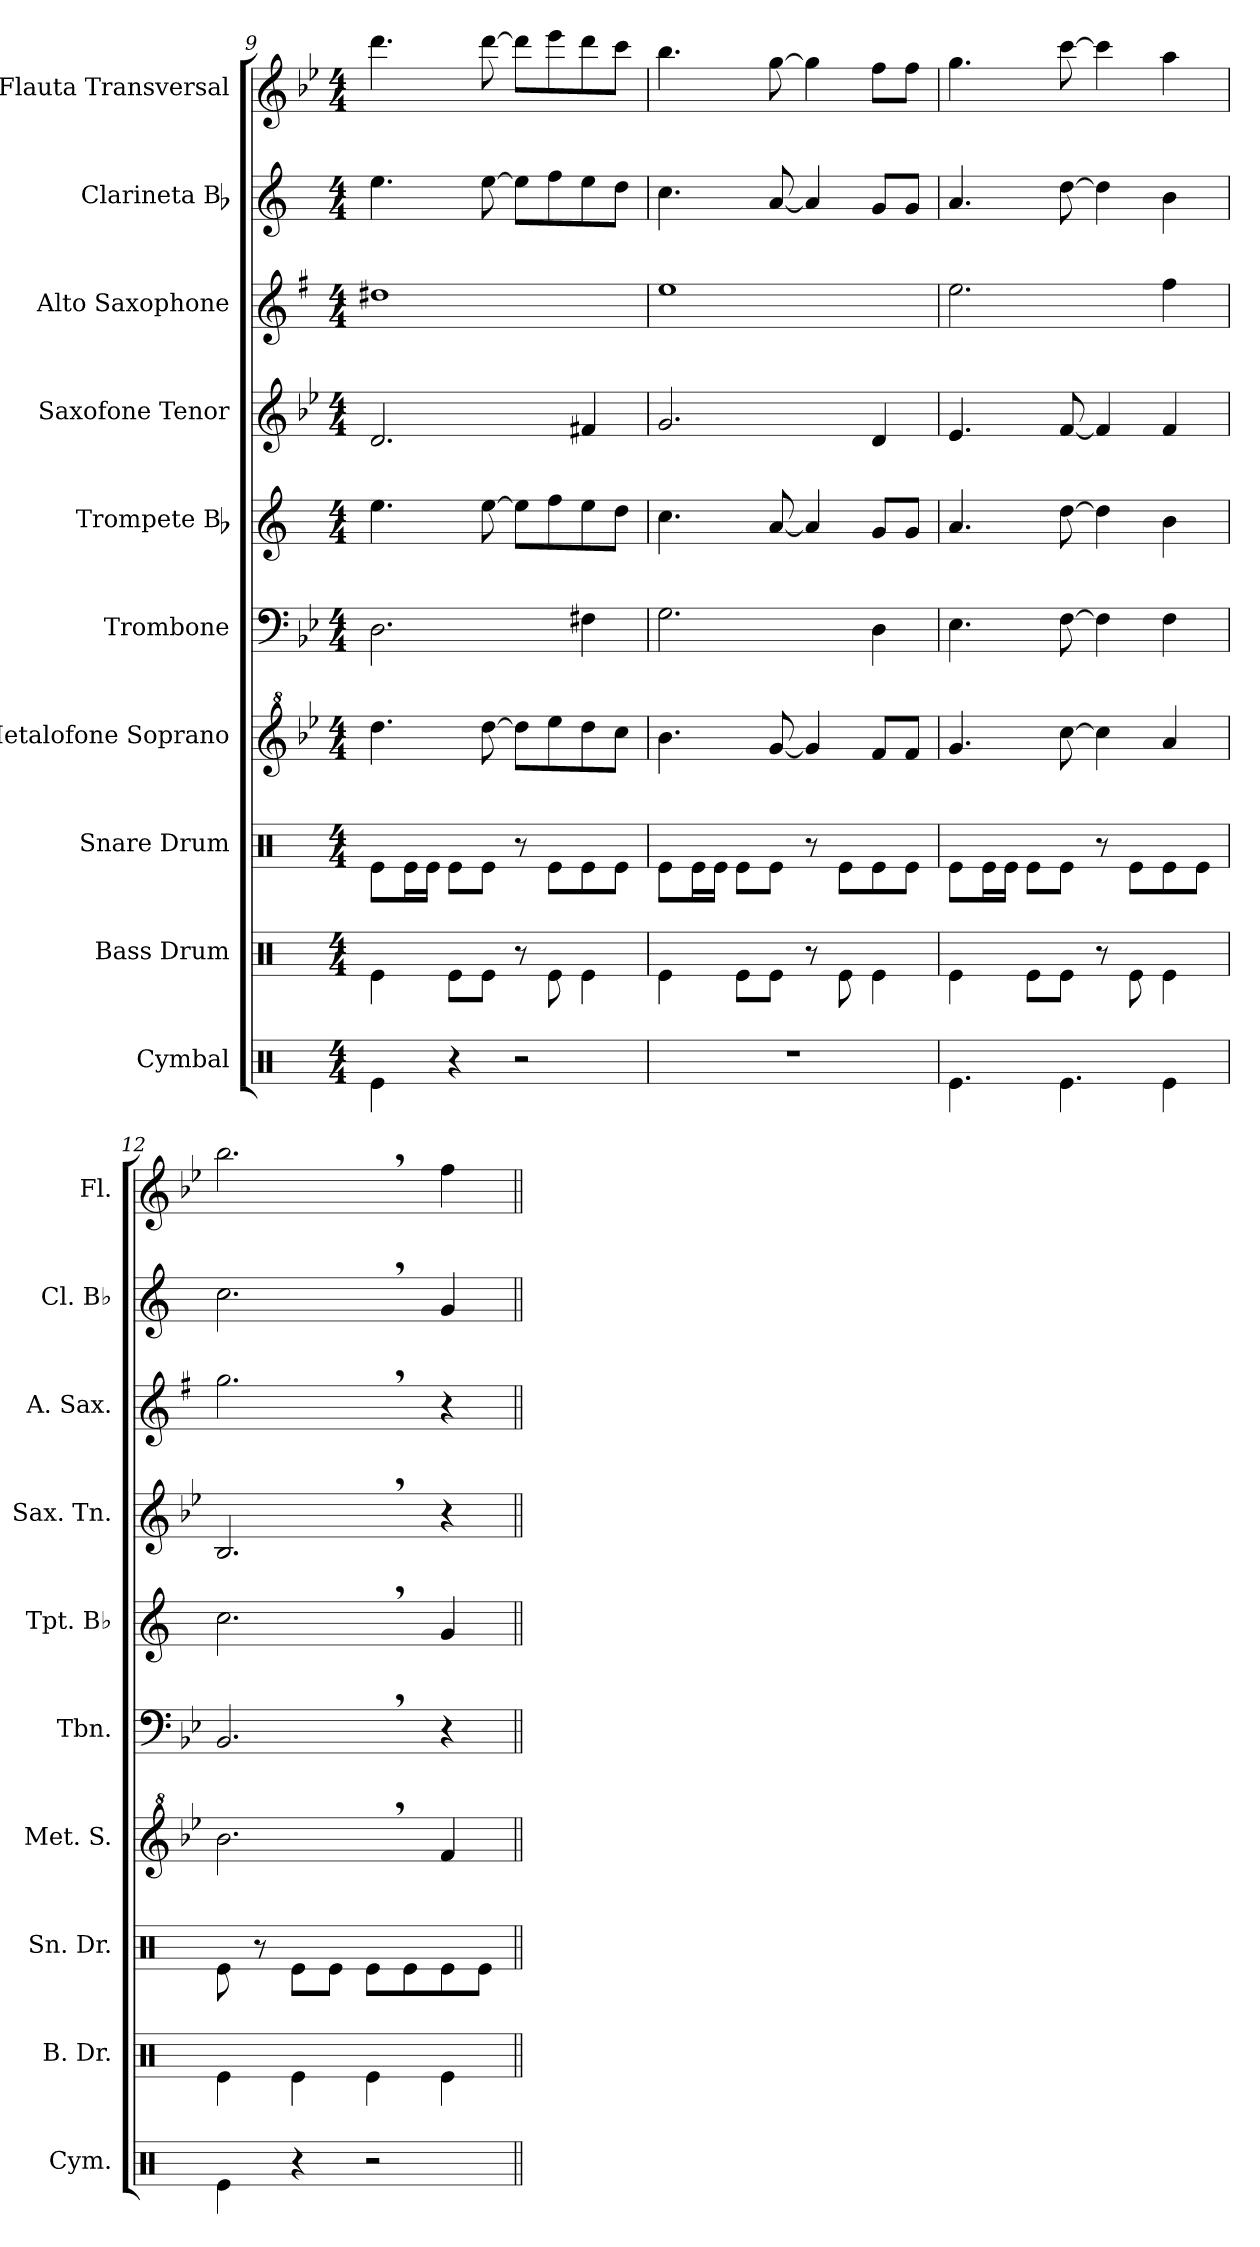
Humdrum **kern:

**kern	**kern	**kern	**kern	**kern	**kern	**kern	**kern	**kern	**kern
*part10	*part9	*part8	*part7	*part6	*part5	*part4	*part3	*part2	*part1
*staff10	*staff9	*staff8	*staff7	*staff6	*staff5	*staff4	*staff3	*staff2	*staff1
*I"Cymbal	*I"Bass Drum	*I"Snare Drum	*I"Metalofone Soprano	*I"Trombone	*I"Trompete Bb	*I"Saxofone Tenor	*I"Alto Saxophone	*I"Clarineta Bb	*I"Flauta Transversal
*I'Cym.	*I'B. Dr.	*I'Sn. Dr.	*I'Met. S.	*I'Tbn.	*I'Tpt. Bb	*I'Sax. Tn.	*I'A. Sax.	*I'Cl. Bb	*I'Fl.
*clefX	*clefX	*clefX	*clefG^2	*clefF4	*clefG2	*clefG2	*clefG2	*clefG2	*clefG2
*	*	*	*	*	*ITrd1c2	*ITrd8c14	*ITrd5c9	*ITrd1c2	*
*k[]	*k[]	*k[]	*k[b-e-]	*k[b-e-]	*k[b-e-]	*k[b-e-]	*k[b-e-]	*k[b-e-]	*k[b-e-]
*M4/4	*M4/4	*M4/4	*M4/4	*M4/4	*M4/4	*M4/4	*M4/4	*M4/4	*M4/4
=9	=9	=9	=9	=9	=9	=9	=9	=9	=9
4Re\	4Re\	8Re\L	4.ddd\	2.D\	4.dd\	2.D/	1f#X	4.dd\	4.ddd\
.	.	16Re\L	.	.	.	.	.	.	.
.	.	16Re\JJ	.	.	.	.	.	.	.
4r	8Re\L	8Re\L	.	.	.	.	.	.	.
.	8Re\J	8Re\J	[8ddd\	.	[8dd\	.	.	[8dd\	[8ddd\
2r	8r	8r	8ddd\L]	.	8dd\L]	.	.	8dd\L]	8ddd\L]
.	8Re\	8Re\L	8eee-\	.	8ee-\	.	.	8ee-\	8eee-\
.	4Re\	8Re\	8ddd\	4F#X\	8dd\	4F#X/	.	8dd\	8ddd\
.	.	8Re\J	8ccc\J	.	8cc\J	.	.	8cc\J	8ccc\J
=10	=10	=10	=10	=10	=10	=10	=10	=10	=10
1r	4Re\	8Re\L	4.bb-\	2.G\	4.b-\	2.G/	1g	4.b-\	4.bb-\
.	.	16Re\L	.	.	.	.	.	.	.
.	.	16Re\JJ	.	.	.	.	.	.	.
.	8Re\L	8Re\L	.	.	.	.	.	.	.
.	8Re\J	8Re\J	[8gg/	.	[8g/	.	.	[8g/	[8gg\
.	8r	8r	4gg/]	.	4g/]	.	.	4g/]	4gg\]
.	8Re\	8Re\L	.	.	.	.	.	.	.
.	4Re\	8Re\	8ff/L	4D\	8f/L	4D/	.	8f/L	8ff\L
.	.	8Re\J	8ff/J	.	8f/J	.	.	8f/J	8ff\J
=11	=11	=11	=11	=11	=11	=11	=11	=11	=11
4.Re\	4Re\	8Re\L	4.gg/	4.E-\	4.g/	4.E-/	2.g\	4.g/	4.gg\
.	.	16Re\L	.	.	.	.	.	.	.
.	.	16Re\JJ	.	.	.	.	.	.	.
.	8Re\L	8Re\L	.	.	.	.	.	.	.
4.Re\	8Re\J	8Re\J	[8ccc\	[8F\	[8cc\	[8F/	.	[8cc\	[8ccc\
.	8r	8r	4ccc\]	4F\]	4cc\]	4F/]	.	4cc\]	4ccc\]
.	8Re\	8Re\L	.	.	.	.	.	.	.
4Re\	4Re\	8Re\	4aa/	4F\	4a\	4F/	4a\	4a\	4aa\
.	.	8Re\J	.	.	.	.	.	.	.
!!LO:PB:g=z
=12	=12	=12	=12	=12	=12	=12	=12	=12	=12
4Re\	4Re\	8Re\	2.bb-,\	2.BB-,/	2.b-,\	2.BB-,/	2.b-,\	2.b-,\	2.bb-,\
.	.	8r	.	.	.	.	.	.	.
4r	4Re\	8Re\L	.	.	.	.	.	.	.
.	.	8Re\J	.	.	.	.	.	.	.
2r	4Re\	8Re\L	.	.	.	.	.	.	.
.	.	8Re\	.	.	.	.	.	.	.
.	4Re\	8Re\	4ff/	4r	4f/	4r	4r	4f/	4ff\
.	.	8Re\J	.	.	.	.	.	.	.
=||	=||	=||	=||	=||	=||	=||	=||	=||	=||
*-	*-	*-	*-	*-	*-	*-	*-	*-	*-
